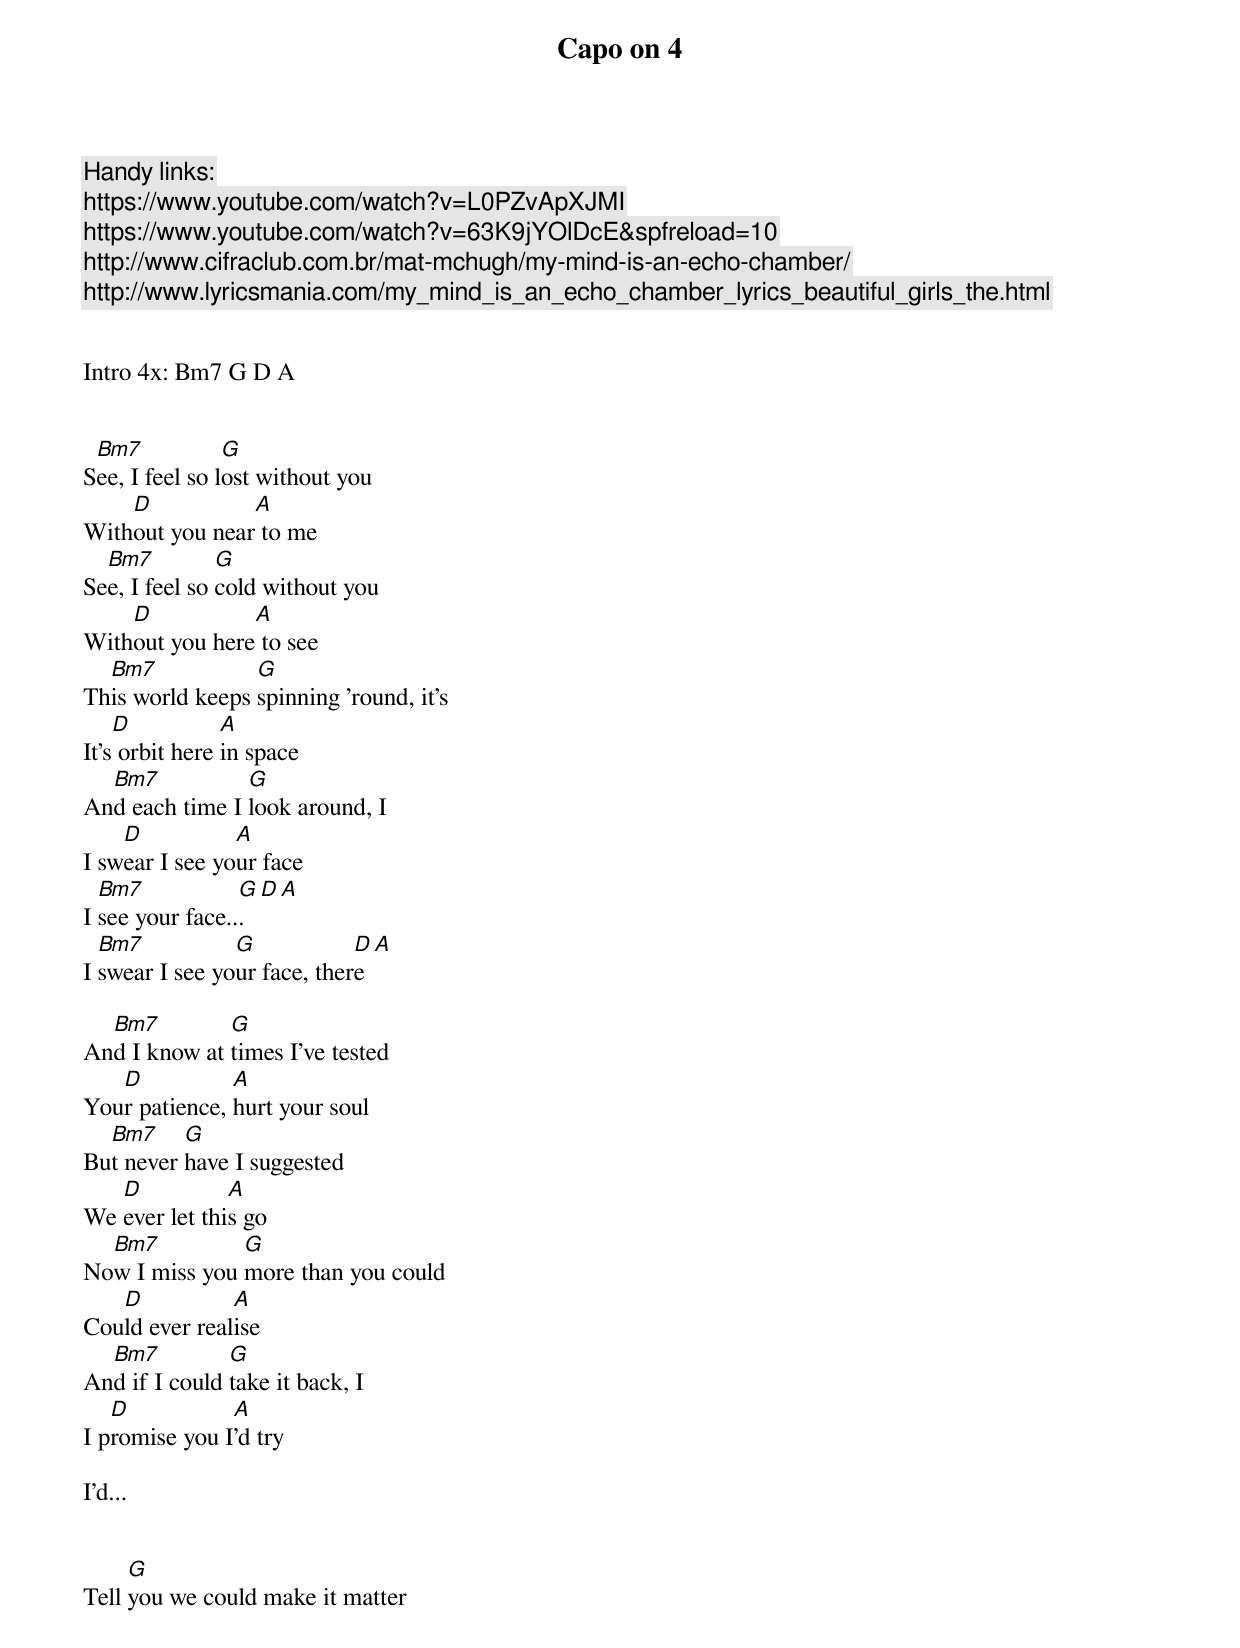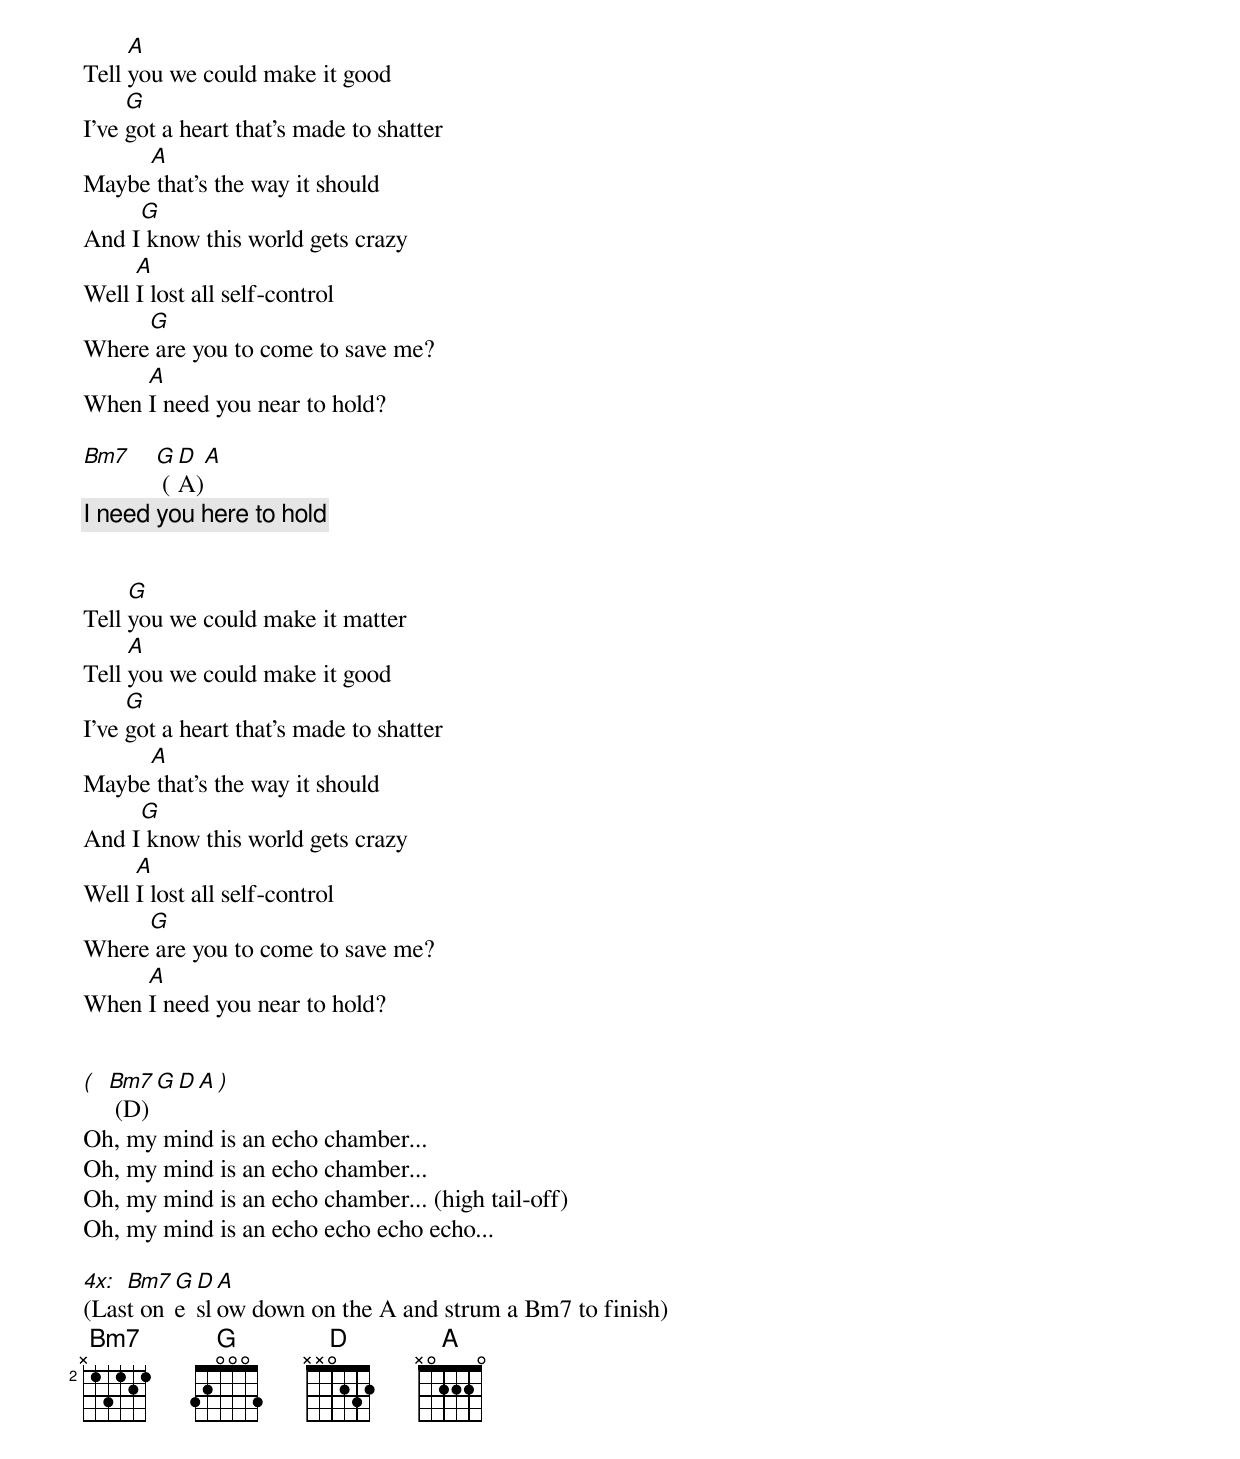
Capo on 4

Handy links:
https://www.youtube.com/watch?v=L0PZvApXJMI
https://www.youtube.com/watch?v=63K9jYOlDcE&spfreload=10
http://www.cifraclub.com.br/mat-mchugh/my-mind-is-an-echo-chamber/
http://www.lyricsmania.com/my_mind_is_an_echo_chamber_lyrics_beautiful_girls_the.html


Intro 4x: Bm7 G D A


 Bm7            G
See, I feel so lost without you
    D           A
Without you near to me
  Bm7          G
See, I feel so cold without you
    D           A
Without you here to see
  Bm7            G
This world keeps spinning 'round, it's
    D           A
It's orbit here in space
  Bm7           G
And each time I look around, I
    D           A
I swear I see your face
  Bm7            G  D  A
I see your face...
  Bm7           G            D  A
I swear I see your face, there

  Bm7         G
And I know at times I've tested
   D           A
Your patience, hurt your soul
  Bm7     G
But never have I suggested
   D           A
We ever let this go
  Bm7          G
Now I miss you more than you could
   D           A
Could ever realise
  Bm7          G
And if I could take it back, I
   D           A
I promise you I'd try

I'd...


     G
Tell you we could make it matter
     A
Tell you we could make it good
     G
I've got a heart that's made to shatter
     A
Maybe that's the way it should
     G
And I know this world gets crazy
     A
Well I lost all self-control
     G
Where are you to come to save me?
     A
When I need you near to hold?

Bm7 G D A
     (A)
[I need you here to hold]


     G
Tell you we could make it matter
     A
Tell you we could make it good
     G
I've got a heart that's made to shatter
     A
Maybe that's the way it should
     G
And I know this world gets crazy
     A
Well I lost all self-control
     G
Where are you to come to save me?
     A
When I need you near to hold?


( Bm7  G  D  A )
   (D)
Oh, my mind is an echo chamber...
Oh, my mind is an echo chamber...
Oh, my mind is an echo chamber... (high tail-off)
Oh, my mind is an echo echo echo echo...

4x: Bm7 G D A
(Last one slow down on the A and strum a Bm7 to finish)
